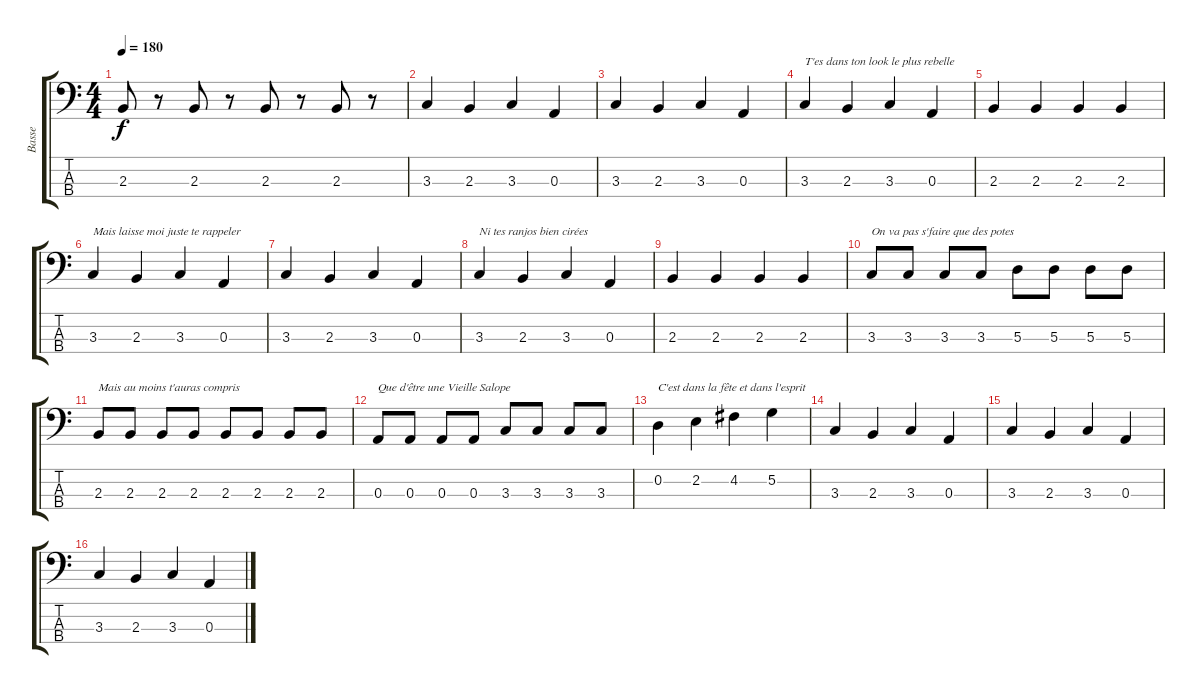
\track ("Basse" "Basse") {instrument electricbassfinger}
\staff {score tabs}
\tuning (G2 D2 A1 E1) {hide}
\ts (4 4)
\tempo 180
\clef f4
\ks c
2.3.8{dy f} r.8 2.3.8 r.8 2.3.8 r.8 2.3.8 r.8 |
3.3.4 2.3.4 3.3.4 0.3.4 |
3.3.4 2.3.4 3.3.4 0.3.4 |
3.3.4{txt "T'es dans ton look le plus rebelle"} 2.3.4 3.3.4 0.3.4 |
2.3.4 2.3.4 2.3.4 2.3.4 |
3.3.4{txt "Mais laisse moi juste te rappeler"} 2.3.4 3.3.4 0.3.4 |
3.3.4 2.3.4 3.3.4 0.3.4 |
3.3.4{txt "Ni tes ranjos bien cirées"} 2.3.4 3.3.4 0.3.4 |
2.3.4 2.3.4 2.3.4 2.3.4 |
3.3.8{txt "On va pas s'faire que des potes"} 3.3.8 3.3.8 3.3.8 5.3.8 5.3.8 5.3.8 5.3.8 |
2.3.8{txt "Mais au moins t'auras compris"} 2.3.8 2.3.8 2.3.8 2.3.8 2.3.8 2.3.8 2.3.8 |
0.3.8{txt "Que d'être une Vieille Salope"} 0.3.8 0.3.8 0.3.8 3.3.8 3.3.8 3.3.8 3.3.8 |
0.2.4{txt "C'est dans la fête et dans l'esprit"} 2.2.4 4.2.4 5.2.4 |
3.3.4 2.3.4 3.3.4 0.3.4 |
3.3.4 2.3.4 3.3.4 0.3.4 |
3.3.4 2.3.4 3.3.4 0.3.4
